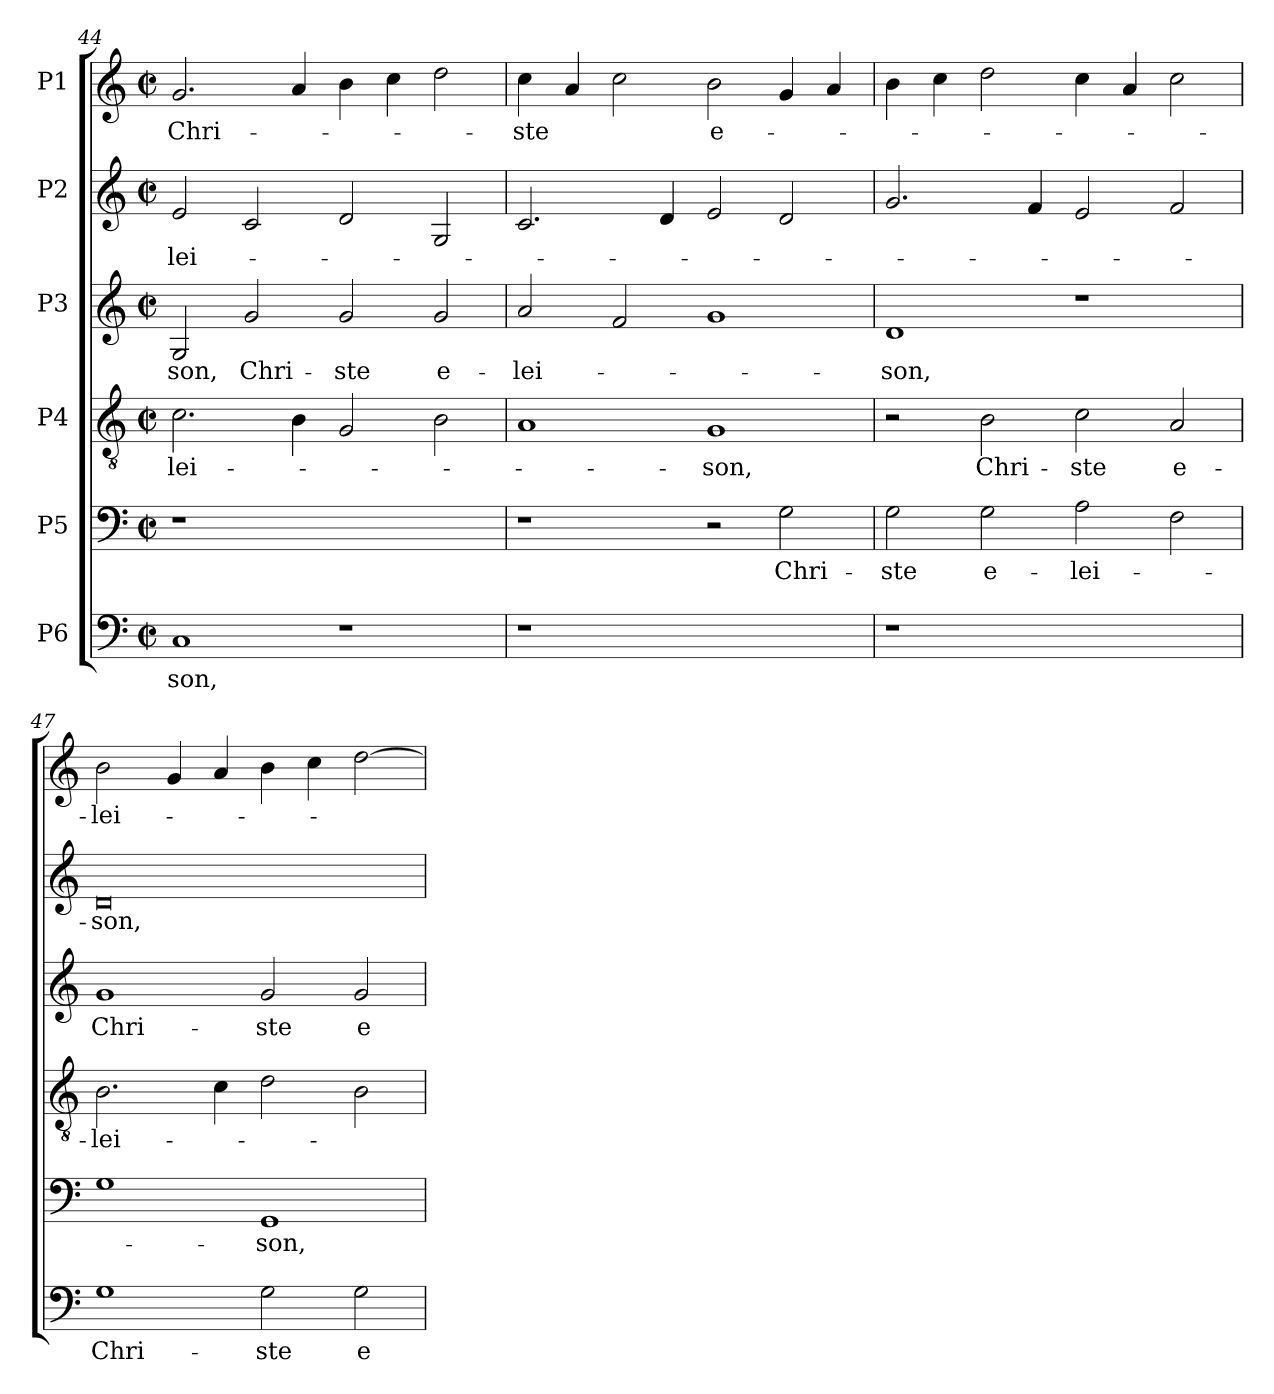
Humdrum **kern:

**kern	**text	**kern	**text	**kern	**text	**kern	**text	**kern	**text	**kern	**text
*part6	*part6	*part5	*part5	*part4	*part4	*part3	*part3	*part2	*part2	*part1	*part1
*staff6	*staff6	*staff5	*staff5	*staff4	*staff4	*staff3	*staff3	*staff2	*staff2	*staff1	*staff1
*I"P6	*	*I"P5	*	*I"P4	*	*I"P3	*	*I"P2	*	*I"P1	*
*clefF4	*	*clefF4	*	*clefGv2	*	*clefG2	*	*clefG2	*	*clefG2	*
*	*	*	*	*ITrd7c12	*	*	*	*	*	*	*
*k[]	*	*k[]	*	*k[]	*	*k[]	*	*k[]	*	*k[]	*
*C:	*	*C:	*	*C:	*	*C:	*	*C:	*	*C:	*
*M2/2	*	*M2/2	*	*M2/2	*	*M2/2	*	*M2/2	*	*M2/2	*
*met(c|)	*	*met(c|)	*	*met(c|)	*	*met(c|)	*	*met(c|)	*	*met(c|)	*
=44	=44	=44	=44	=44	=44	=44	=44	=44	=44	=44	=44
!	!LO:LY:b:color=#000000	!LO:N:vis=1	!	!	!	!	!	!	!	!	!
!	!	!	!	!	!LO:LY:b:color=#000000	!	!	!	!	!	!
!	!	!	!	!	!	!	!LO:LY:b:color=#000000	!	!	!	!
!	!	!	!	!	!	!	!	!	!LO:LY:b:color=#000000	!	!
!	!	!	!	!	!	!	!	!	!	!	!LO:LY:b:color=#000000
1Ci	-son,	1r	.	2.Ci\	-lei-	2Gi/	-son,	2ei/	-lei-	2.gi/	Chri-
!	!	!	!	!	!	!	!LO:LY:b:color=#000000	!	!	!	!
.	.	.	.	.	.	2gi/	Chri-	2ci/	.	.	.
.	.	.	.	4BBi\	.	.	.	.	.	4ai/	.
!	!	!	!	!	!	!	!LO:LY:b:color=#000000	!	!	!	!
1r	.	1ryy	.	2GGi/	.	2gi/	-ste	2di/	.	4bi\	.
.	.	.	.	.	.	.	.	.	.	4cci\	.
!	!	!	!	!	!	!	!LO:LY:b:color=#000000	!	!	!	!
.	.	.	.	2BBi\	.	2gi/	e-	2Gi/	.	2ddi\	.
=45	=45	=45	=45	=45	=45	=45	=45	=45	=45	=45	=45
!LO:N:vis=1	!	!	!	!	!	!	!	!	!	!	!
!	!	!	!	!	!	!	!LO:LY:b:color=#000000	!	!	!	!
!	!	!	!	!	!	!	!	!	!	!	!LO:LY:b:color=#000000
1r	.	1r	.	1AAi	.	2ai/	-lei-	2.ci/	.	4cci\	-ste
.	.	.	.	.	.	.	.	.	.	4ai/	.
.	.	.	.	.	.	2fi/	.	.	.	2cci\	.
.	.	.	.	.	.	.	.	4di/	.	.	.
!	!	!	!	!	!LO:LY:b:color=#000000	!	!	!	!	!	!
!	!	!	!	!	!	!	!	!	!	!	!LO:LY:b:color=#000000
1ryy	.	2r	.	1GGi	-son,	1gi	.	2ei/	.	2bi\	e-
!	!	!	!LO:LY:b:color=#000000	!	!	!	!	!	!	!	!
.	.	2Gi\	Chri-	.	.	.	.	2di/	.	4gi/	.
.	.	.	.	.	.	.	.	.	.	4ai/	.
!!LO:LB:g=z
=46	=46	=46	=46	=46	=46	=46	=46	=46	=46	=46	=46
!LO:N:vis=1	!	!	!	!	!	!	!	!	!	!	!
!	!	!	!LO:LY:b:color=#000000	!	!	!	!	!	!	!	!
!	!	!	!	!	!	!	!LO:LY:b:color=#000000	!	!	!	!
1r	.	2Gi\	-ste	2r	.	1di	-son,	2.gi/	.	4bi\	.
.	.	.	.	.	.	.	.	.	.	4cci\	.
!	!	!	!LO:LY:b:color=#000000	!	!	!	!	!	!	!	!
!	!	!	!	!	!LO:LY:b:color=#000000	!	!	!	!	!	!
.	.	2Gi\	e-	2BBi\	Chri-	.	.	.	.	2ddi\	.
.	.	.	.	.	.	.	.	4fi/	.	.	.
!	!	!	!LO:LY:b:color=#000000	!	!	!	!	!	!	!	!
!	!	!	!	!	!LO:LY:b:color=#000000	!	!	!	!	!	!
1ryy	.	2Ai\	-lei-	2Ci\	-ste	1r	.	2ei/	.	4cci\	.
.	.	.	.	.	.	.	.	.	.	4ai/	.
!	!	!	!	!	!LO:LY:b:color=#000000	!	!	!	!	!	!
.	.	2Fi\	.	2AAi/	e-	.	.	2fi/	.	2cci\	.
=47	=47	=47	=47	=47	=47	=47	=47	=47	=47	=47	=47
!	!LO:LY:b:color=#000000	!	!	!	!	!	!	!	!	!	!
!	!	!	!	!	!LO:LY:b:color=#000000	!	!	!	!	!	!
!	!	!	!	!	!	!	!LO:LY:b:color=#000000	!	!	!	!
!	!	!	!	!	!	!	!	!	!LO:LY:b:color=#000000	!	!
!	!	!	!	!	!	!	!	!	!	!	!LO:LY:b:color=#000000
1Gi	Chri-	1Gi	.	2.BBi\	-lei-	1gi	Chri-	0di	-son,	2bi\	-lei-
.	.	.	.	.	.	.	.	.	.	4gi/	.
.	.	.	.	4Ci\	.	.	.	.	.	4ai/	.
!	!LO:LY:b:color=#000000	!	!	!	!	!	!	!	!	!	!
!	!	!	!LO:LY:b:color=#000000	!	!	!	!	!	!	!	!
!	!	!	!	!	!	!	!LO:LY:b:color=#000000	!	!	!	!
2Gi\	-ste	1GGi	-son,	2Di\	.	2gi/	-ste	.	.	4bi\	.
.	.	.	.	.	.	.	.	.	.	4cci\	.
!	!LO:LY:b:color=#000000	!	!	!	!	!	!	!	!	!	!
!	!	!	!	!	!	!	!LO:LY:b:color=#000000	!	!	!	!
2Gi\	e-	.	.	2BBi\	.	2gi/	e-	.	.	[2ddi\	.
=	=	=	=	=	=	=	=	=	=	=	=
*-	*-	*-	*-	*-	*-	*-	*-	*-	*-	*-	*-
